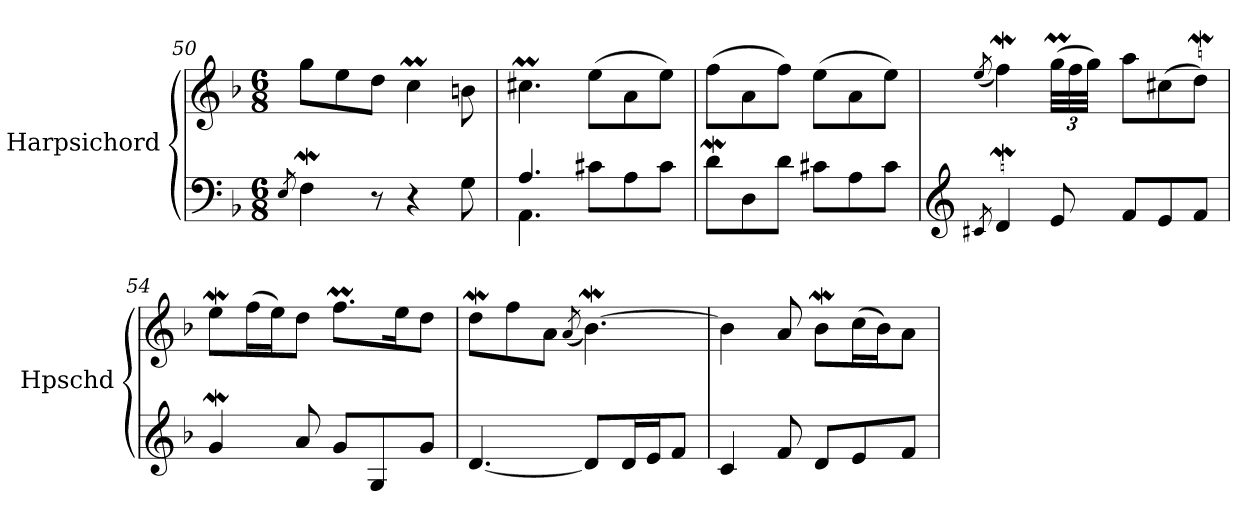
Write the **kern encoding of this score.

**kern	**kern
*part1	*part1
*staff2	*staff1
*I"Harpsichord	*
*I'Hpschd	*
*clefF4	*clefG2
*k[b-]	*k[b-]
*M6/8	*M6/8
=50	=50
8qE/	.
4Fw\	8gg\L
.	8ee\
8r	8dd\J
4r	4ccM\
8G\	8bn\
=51	=51
*^	*
4.A/	4.AA\	4.cc#Xm\
8c#X\L	8ryy	(8ee\L
8A\	4ryy	8a\
8c#\J	.	8ee\J)
*v	*v	*
=52	=52
8dW\L	(8ff\L
8D\	8a\
8d\J	8ff\J)
8c#X\L	(8ee\L
8A\	8a\
8c#\J	8ee\J)
!!LO:LB:g=z
=53	=53
*clefG2	*
8qc#X/	(8qee/
4dW/	4ffw\)
*	*Xbrackettup
8e/	(48ggM\LLL
.	48ff\
.	48gg\JJJ)
.	16ryy
8f/L	8aa\L
8e/	(8cc#X\
8f/J	8ddW\J)
=54	=54
4gW/	8eeW\L
.	(16ff\L
.	16ee\J)
8a/	8dd\J
8g/L	8.ffM\L
8G/	.
.	16ee\K
8g/J	8dd\J
=55	=55
[4.d/	8ddW\L
.	8ff\
.	8a\J
.	(8qa/
8d/L]	[4.b-w\)
16d/L	.
16e/J	.
8f/J	.
=56	=56
4c/	4b-\]
8f/	8a/
8d/L	8b-w\L
8e/	(16cc\L
.	16b-\J)
8f/J	8a\J
=	=
*-	*-
